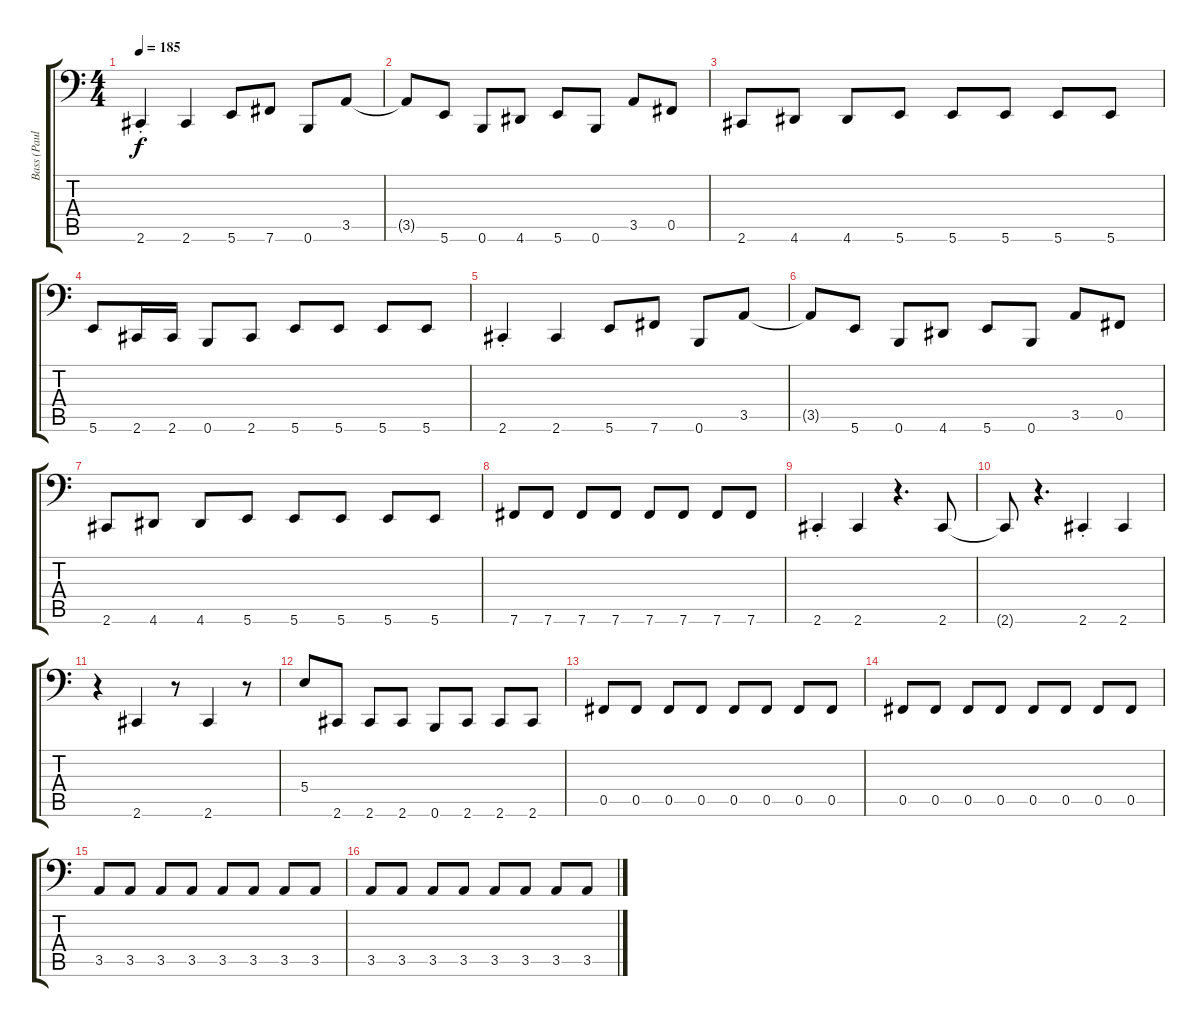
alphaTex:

\track ("Bass (Paul)" "Bass (Paul") {instrument electricbassfinger}
\staff {score tabs}
\tuning (Db3 Ab2 E2 B1 Gb1 B0) {hide}
\ts (4 4)
\tempo 185
\clef f4
\ks c
2.6{st}.4{dy f} 2.6.4 5.6.8 7.6.8 0.6.8 3.5.8 |
3.5{t}.8 5.6.8 0.6.8 4.6.8 5.6.8 0.6.8 3.5.8 0.5.8 |
2.6.8 4.6.8 4.6.8 5.6.8 5.6.8 5.6.8 5.6.8 5.6.8 |
5.6.8 2.6.16 2.6.16 0.6.8 2.6.8 5.6.8 5.6.8 5.6.8 5.6.8 |
2.6{st}.4 2.6.4 5.6.8 7.6.8 0.6.8 3.5.8 |
3.5{t}.8 5.6.8 0.6.8 4.6.8 5.6.8 0.6.8 3.5.8 0.5.8 |
2.6.8 4.6.8 4.6.8 5.6.8 5.6.8 5.6.8 5.6.8 5.6.8 |
7.6.8 7.6.8 7.6.8 7.6.8 7.6.8 7.6.8 7.6.8 7.6.8 |
2.6{st}.4 2.6.4 r.4{d} 2.6.8 |
2.6{t}.8 r.4{d} 2.6{st}.4 2.6.4 |
r.4 2.6.4 r.8 2.6.4 r.8 |
5.4.8 2.6.8 2.6.8 2.6.8 0.6.8 2.6.8 2.6.8 2.6.8 |
0.5.8 0.5.8 0.5.8 0.5.8 0.5.8 0.5.8 0.5.8 0.5.8 |
0.5.8 0.5.8 0.5.8 0.5.8 0.5.8 0.5.8 0.5.8 0.5.8 |
3.5.8 3.5.8 3.5.8 3.5.8 3.5.8 3.5.8 3.5.8 3.5.8 |
3.5.8 3.5.8 3.5.8 3.5.8 3.5.8 3.5.8 3.5.8 3.5.8
